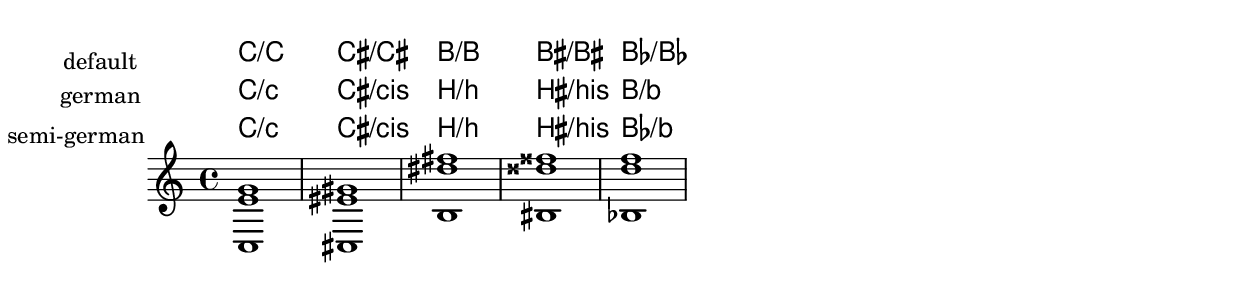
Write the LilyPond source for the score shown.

%% Do not edit this file; it is automatically
%% generated from LSR http://lsr.dsi.unimi.it
%% This file is in the public domain.
\version "2.13.20"

\header {
  lsrtags = "chords"

%% Translation of GIT committish: e0aa246e0ed1a86dc41a99ab79bff822d3320aa7
  texidoces = "
La nomenclatura inglesa (predeterminada) para los acordes del cifrado
americano se puede cambiar por la alemana (@code{\\germanChords}
sustituye B y Bes por H y B) o por la semi-alemana
(@code{\\semiGermanChords} sustituye B y Bes por H y Bb).

"
  doctitlees = "Cambiar la nomenclatura de los acordes del cifrado americano por la notación alemana o semi-alemana"

  texidoc = "
The english naming of chords (default) can be changed to german
(@code{\\germanChords} replaces B and Bes with H and B) or semi-german
(@code{\\semiGermanChords} replaces B and Bes with H and Bb).




"
  doctitle = "Changing the chord names to German or semi-German notation"
} % begin verbatim

music = \chordmode {
  c1/c | cis/cis
  b1/b | bis/bis | bes/bes
}

%% The following is only here to print the names of the
%% chords styles; it can be removed if you do not need to
%% print them.

\layout {
  \context {
    \ChordNames
    \consists "Instrument_name_engraver"
  }
}

<<
  \new ChordNames {
    \set ChordNames.instrumentName = #"default"
    \music
  }
  \new ChordNames {
    \set ChordNames.instrumentName = #"german"
    \germanChords \music }
  \new ChordNames {
    \set ChordNames.instrumentName = #"semi-german"
    \semiGermanChords \music }
  \context Voice { \music }
>>

